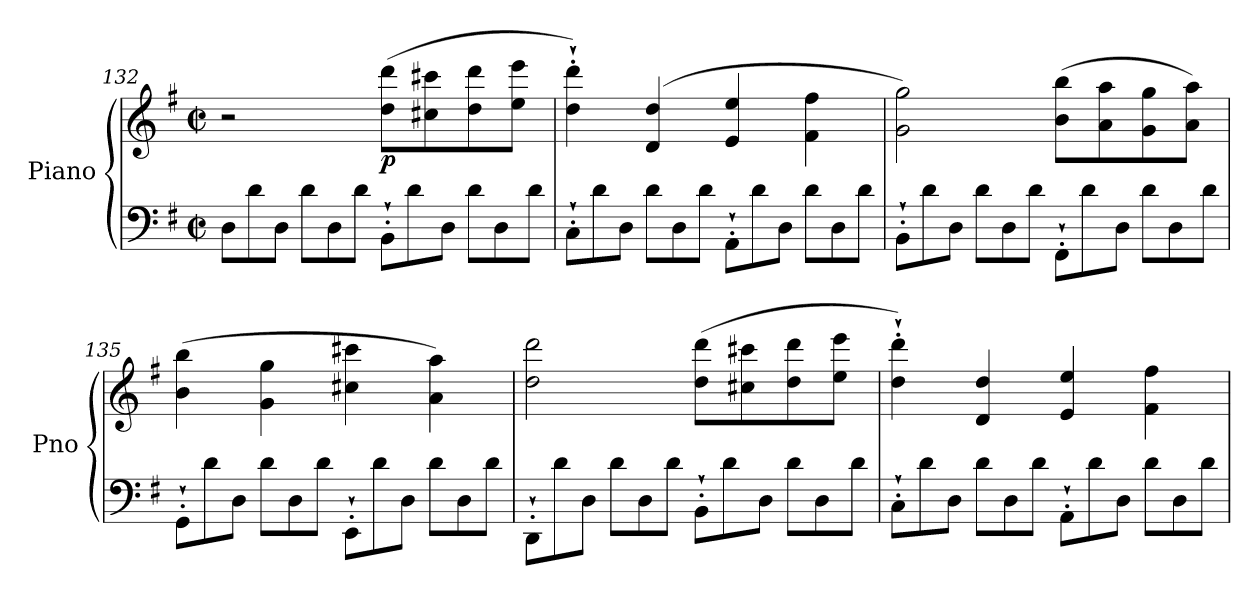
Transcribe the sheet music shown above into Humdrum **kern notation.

**kern	**kern	**dynam
*part1	*part1	*part1
*staff2	*staff1	*staff1/2
*I"Piano	*	*
*I'Pno	*	*
*clefF4	*clefG2	*
*k[f#]	*k[f#]	*
*G:	*G:	*
*M2/2	*M2/2	*
*met(c|)	*met(c|)	*
*Xtuplet	*	*
=132	=132	=132
12D\L	2r	.
12d\	.	.
12D\J	.	.
12d\L	.	.
12D\	.	.
12d\J	.	.
!	!	!LO:DY:b
12BB`'\L	(8dd\ 8ddd\L	p
12d\	.	.
.	8cc#X\ 8ccc#X\	.
12D\J	.	.
12d\L	8dd\ 8ddd\	.
12D\	.	.
.	8ee\ 8eee\J	.
12d\J	.	.
=133	=133	=133
12C`'\L	4dd\`' 4ddd\`')	.
12d\	.	.
12D\J	.	.
12d\L	(4d/ 4dd/	.
12D\	.	.
12d\J	.	.
12AA`'\L	4e/ 4ee/	.
12d\	.	.
12D\J	.	.
12d\L	4f#\ 4ff#\	.
12D\	.	.
12d\J	.	.
=134	=134	=134
12BB`'\L	2g\ 2gg\)	.
12d\	.	.
12D\J	.	.
12d\L	.	.
12D\	.	.
12d\J	.	.
12FF#`'\L	(8b\ 8bb\L	.
12d\	.	.
.	8a\ 8aa\	.
12D\J	.	.
12d\L	8g\ 8gg\	.
12D\	.	.
.	8a\ 8aa\J)	.
12d\J	.	.
!!LO:LB:g=z
=135	=135	=135
12GG`'\L	(4b\ 4bb\	.
12d\	.	.
12D\J	.	.
12d\L	4g\ 4gg\	.
12D\	.	.
12d\J	.	.
12EE`'\L	4cc#X\ 4ccc#X\	.
12d\	.	.
12D\J	.	.
12d\L	4a\ 4aa\)	.
12D\	.	.
12d\J	.	.
=136	=136	=136
12DD`'\L	2dd\ 2ddd\	.
12d\	.	.
12D\J	.	.
12d\L	.	.
12D\	.	.
12d\J	.	.
12BB`'\L	(8dd\ 8ddd\L	.
12d\	.	.
.	8cc#X\ 8ccc#X\	.
12D\J	.	.
12d\L	8dd\ 8ddd\	.
12D\	.	.
.	8ee\ 8eee\J	.
12d\J	.	.
=137	=137	=137
12C`'\L	4dd\`' 4ddd\`')	.
12d\	.	.
12D\J	.	.
12d\L	4d/ 4dd/	.
12D\	.	.
12d\J	.	.
12AA`'\L	4e/ 4ee/	.
12d\	.	.
12D\J	.	.
12d\L	4f#\ 4ff#\	.
12D\	.	.
12d\J	.	.
=	=	=
*-	*-	*-
